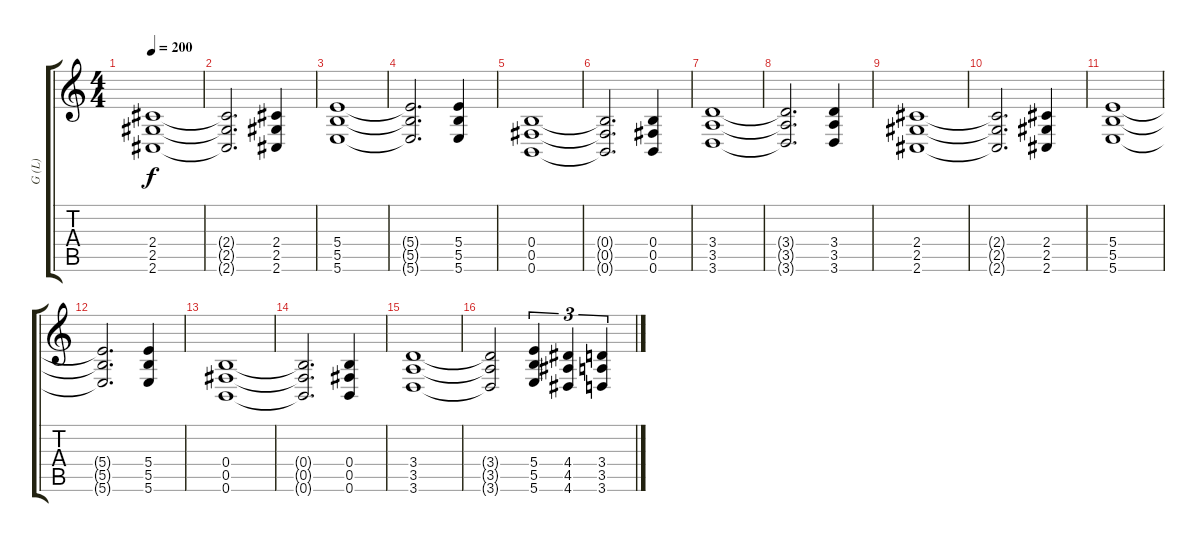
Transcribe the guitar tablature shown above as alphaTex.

\track ("G (L)" "G (L)") {instrument distortionguitar}
\staff {score tabs}
\tuning (Db4 Ab3 E3 B2 Gb2 B1) {hide}
\ts (4 4)
\tempo 200
\clef g2
\ks c
(2.4 2.5 2.6).1{dy f} |
(2.4{t} 2.5{t} 2.6{t}).2{d} (2.4 2.5 2.6).4 |
(5.4 5.5 5.6).1 |
(5.4{t} 5.5{t} 5.6{t}).2{d} (5.4 5.5 5.6).4 |
(0.4 0.5 0.6).1 |
(0.4{t} 0.5{t} 0.6{t}).2{d} (0.4 0.5 0.6).4 |
(3.4 3.5 3.6).1 |
(3.4{t} 3.5{t} 3.6{t}).2{d} (3.4 3.5 3.6).4 |
(2.4 2.5 2.6).1 |
(2.4{t} 2.5{t} 2.6{t}).2{d} (2.4 2.5 2.6).4 |
(5.4 5.5 5.6).1 |
(5.4{t} 5.5{t} 5.6{t}).2{d} (5.4 5.5 5.6).4 |
(0.4 0.5 0.6).1 |
(0.4{t} 0.5{t} 0.6{t}).2{d} (0.4 0.5 0.6).4 |
(3.4 3.5 3.6).1 |
(3.4{t} 3.5{t} 3.6{t}).2 (5.4 5.5 5.6).4{tu (3 2)} (4.4 4.5 4.6).4{tu (3 2)} (3.4 3.5 3.6).4{tu (3 2)}
